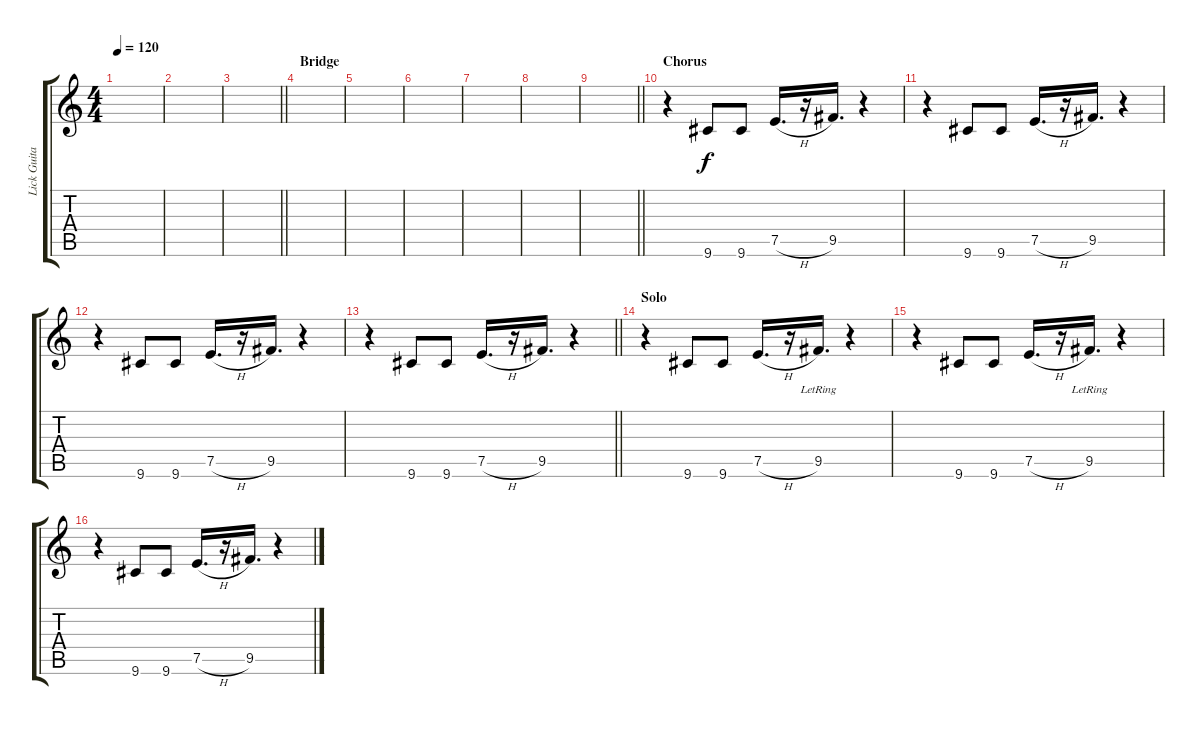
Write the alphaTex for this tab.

\track ("Lick Guitar 2" "Lick Guita") {instrument acousticguitarsteel}
\staff {score tabs}
\tuning (E4 B3 G3 D3 A2 E2) {hide}
\ts (4 4)
\tempo 120
\clef g2
\ks c
|
|
\barLineRight lightlight
|
\section ("" "Bridge")
|
|
|
|
|
\barLineRight lightlight
|
\section ("" "Chorus")
r.4 9.6.8 9.6.8 7.5{h}.16{d} r.16 9.5.16{d} r.4 |
r.4 9.6.8 9.6.8 7.5{h}.16{d} r.16 9.5.16{d} r.4 |
r.4 9.6.8 9.6.8 7.5{h}.16{d} r.16 9.5.16{d} r.4 |
\barLineRight lightlight
r.4 9.6.8 9.6.8 7.5{h}.16{d} r.16 9.5.16{d} r.4 |
\section ("" "Solo")
r.4 9.6.8 9.6.8 7.5{h}.16{d} r.16 9.5{lr}.16{d} r.4 |
r.4 9.6.8 9.6.8 7.5{h}.16{d} r.16 9.5{lr}.16{d} r.4 |
r.4 9.6.8 9.6.8 7.5{h}.16{d} r.16 9.5.16{d} r.4
